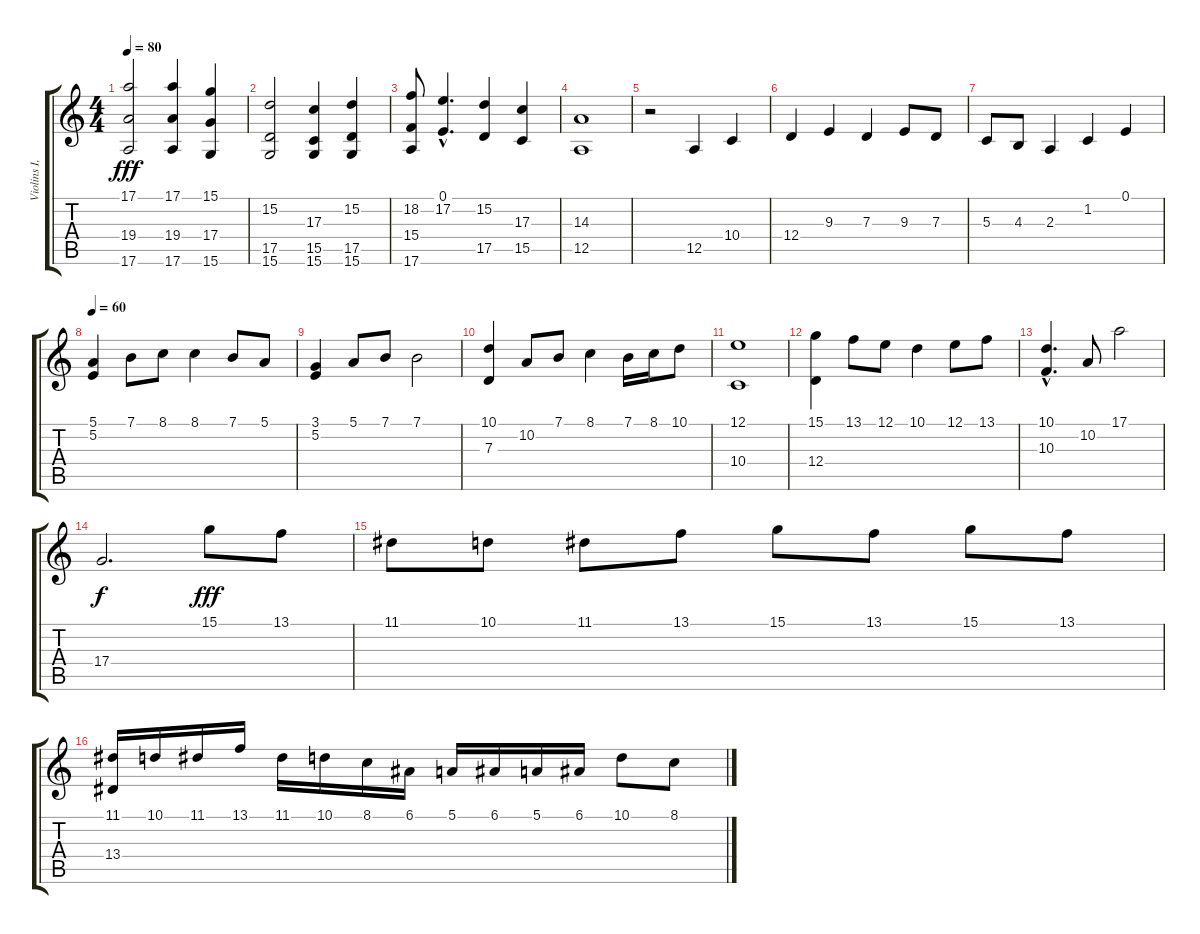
\track ("Violins I, II       " "Violins I,") {instrument stringensemble2}
\staff {score tabs}
\tuning (E4 B3 G3 D3 A2 E2) {hide}
\ts (4 4)
\tempo 80
\clef g2
\ks c
(17.1 19.4 17.6).2{dy fff} (17.1 19.4 17.6).4 (15.1 17.4 15.6).4 |
(15.2 17.5 15.6).2 (17.3 15.5 15.6).4 (15.2 17.5 15.6).4 |
(18.2 15.4 17.6).8 (0.1{hac} 17.2{hac}).4{d} (15.2 17.5).4 (17.3 15.5).4 |
(14.3 12.5).1 |
r.2 12.5.4 10.4.4 |
12.4.4 9.3.4 7.3.4 9.3.8 7.3.8 |
5.3.8 4.3.8 2.3.4 1.2.4 0.1.4 |
\tempo 60
(5.1 5.2).4 7.1.8 8.1.8 8.1.4 7.1.8 5.1.8 |
(3.1 5.2).4 5.1.8 7.1.8 7.1.2 |
(10.1 7.3).4 10.2.8 7.1.8 8.1.4 7.1.16 8.1.16 10.1.8 |
(12.1 10.4).1 |
(15.1 12.4).4 13.1.8 12.1.8 10.1.4 12.1.8 13.1.8 |
(10.1{hac} 10.3).4{d} 10.2.8 17.1.2 |
17.4.2{d dy f} 15.1.8{dy fff} 13.1.8 |
11.1.8 10.1.8 11.1.8 13.1.8 15.1.8 13.1.8 15.1.8 13.1.8 |
(11.1 13.4).16 10.1.16 11.1.16 13.1.16 11.1.16 10.1.16 8.1.16 6.1.16 5.1.16 6.1.16 5.1.16 6.1.16 10.1.8 8.1.8
